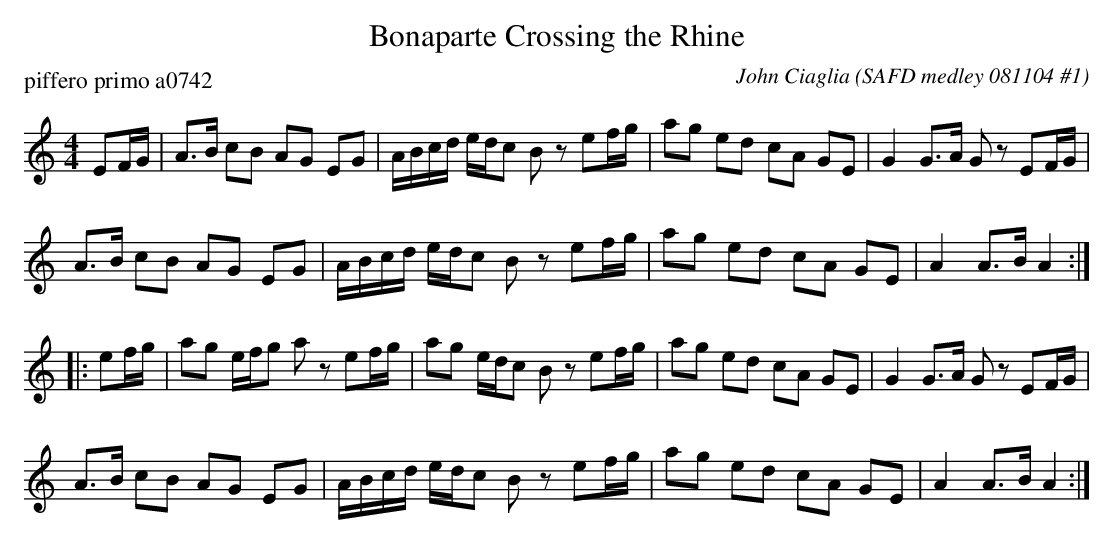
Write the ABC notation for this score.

X:1
T: Bonaparte Crossing the Rhine
C: John Ciaglia
P: piffero primo a0742
O: SAFD medley 081104 #1
M: 4/4
L: 1/16
K: Am
E2FG |\
A3B c2B2 A2G2 E2G2 | ABcd edc2 B2z2 e2fg | a2g2 e2d2 c2A2 G2E2 | G4 G3A G2z2 E2FG |
A3B c2B2 A2G2 E2G2 | ABcd edc2 B2z2 e2fg | a2g2 e2d2 c2A2 G2E2 | A4 A3B A4 :|
|: e2fg |\
a2g2 efg2 a2z2 e2fg | a2g2 edc2 B2z2 e2fg | a2g2 e2d2 c2A2 G2E2 | G4 G3A G2z2 E2FG |
A3B  c2B2 A2G2 E2G2 | ABcd edc2 B2z2 e2fg | a2g2 e2d2 c2A2 G2E2 | A4 A3B A4 :|
